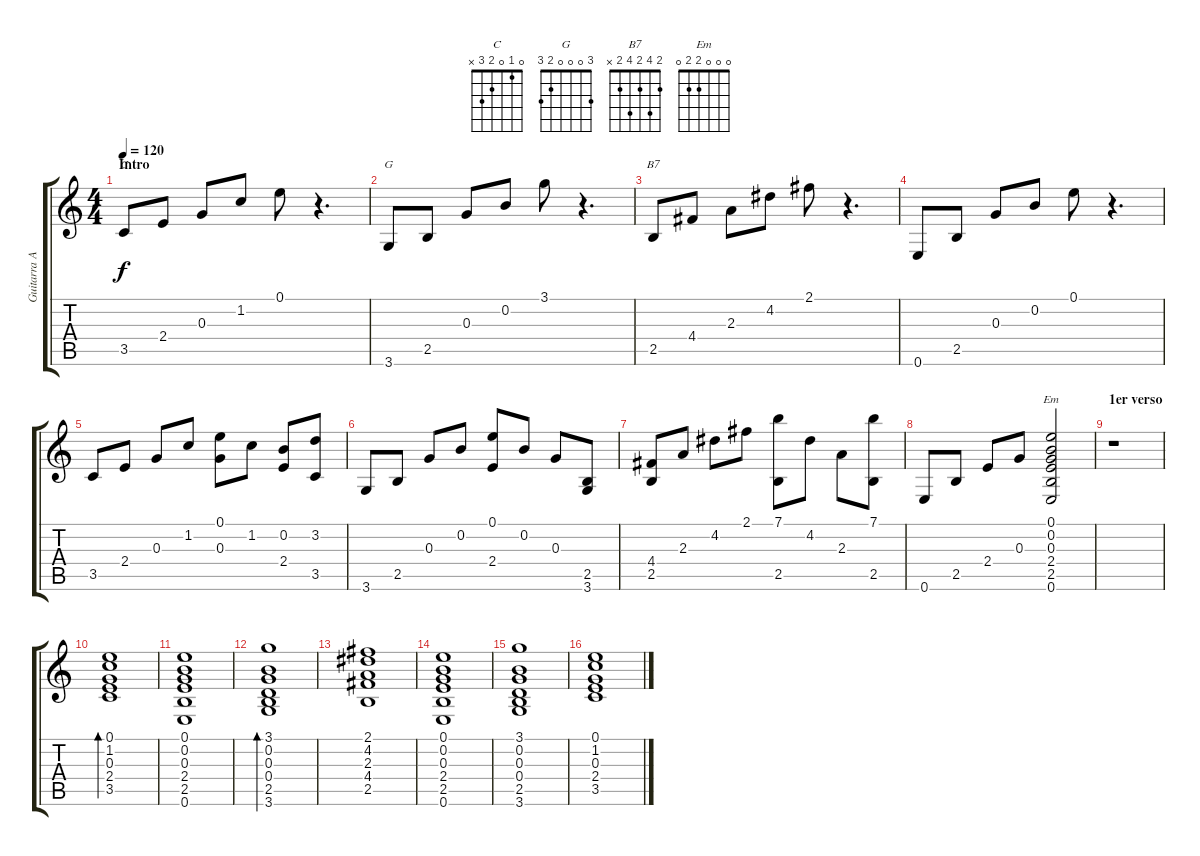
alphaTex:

\track ("Guitarra Acustica" "Guitarra A") {instrument acousticguitarnylon}
\staff {score tabs}
\tuning (E4 B3 G3 D3 A2 E2) {hide}
\chord ("C" 0 1 0 2 3 x)
\chord ("G" 3 0 0 0 2 3)
\chord ("B7" 2 4 2 4 2 x)
\chord ("Em" 0 0 0 2 2 0)
\ts (4 4)
\section ("" "Intro")
\tempo 120
\clef g2
\ks c
3.5.8{ch "C" dy f volume 14 instrument acousticguitarnylon} 2.4.8 0.3.8 1.2.8 0.1.8 r.4{d} |
3.6.8{ch "G"} 2.5.8 0.3.8 0.2.8 3.1.8 r.4{d} |
2.5.8{ch "B7"} 4.4.8 2.3.8 4.2.8 2.1.8 r.4{d} |
0.6.8 2.5.8 0.3.8 0.2.8 0.1.8 r.4{d} |
3.5.8 2.4.8 0.3.8 1.2.8 (0.1 0.3).8 1.2.8 (0.2 2.4).8 (3.2 3.5).8 |
3.6.8 2.5.8 0.3.8 0.2.8 (0.1 2.4).8 0.2.8 0.3.8 (2.5 3.6).8 |
(4.4 2.5).8 2.3.8 4.2.8 2.1.8 (7.1 2.5).8 4.2.8 2.3.8 (7.1 2.5).8 |
0.6.8 2.5.8 2.4.8 0.3.8 (0.1 0.2 0.3 2.4 2.5 0.6).2{ch "Em"} |
\section ("" "1er verso")
r.1{volume 9} |
(0.1 1.2 0.3 2.4 3.5).1{bd 120} |
(0.1 0.2 0.3 2.4 2.5 0.6).1 |
(3.1 0.2 0.3 0.4 2.5 3.6).1{bd 240} |
(2.1 4.2 2.3 4.4 2.5).1 |
(0.1 0.2 0.3 2.4 2.5 0.6).1 |
(3.1 0.2 0.3 0.4 2.5 3.6).1 |
(0.1 1.2 0.3 2.4 3.5).1
